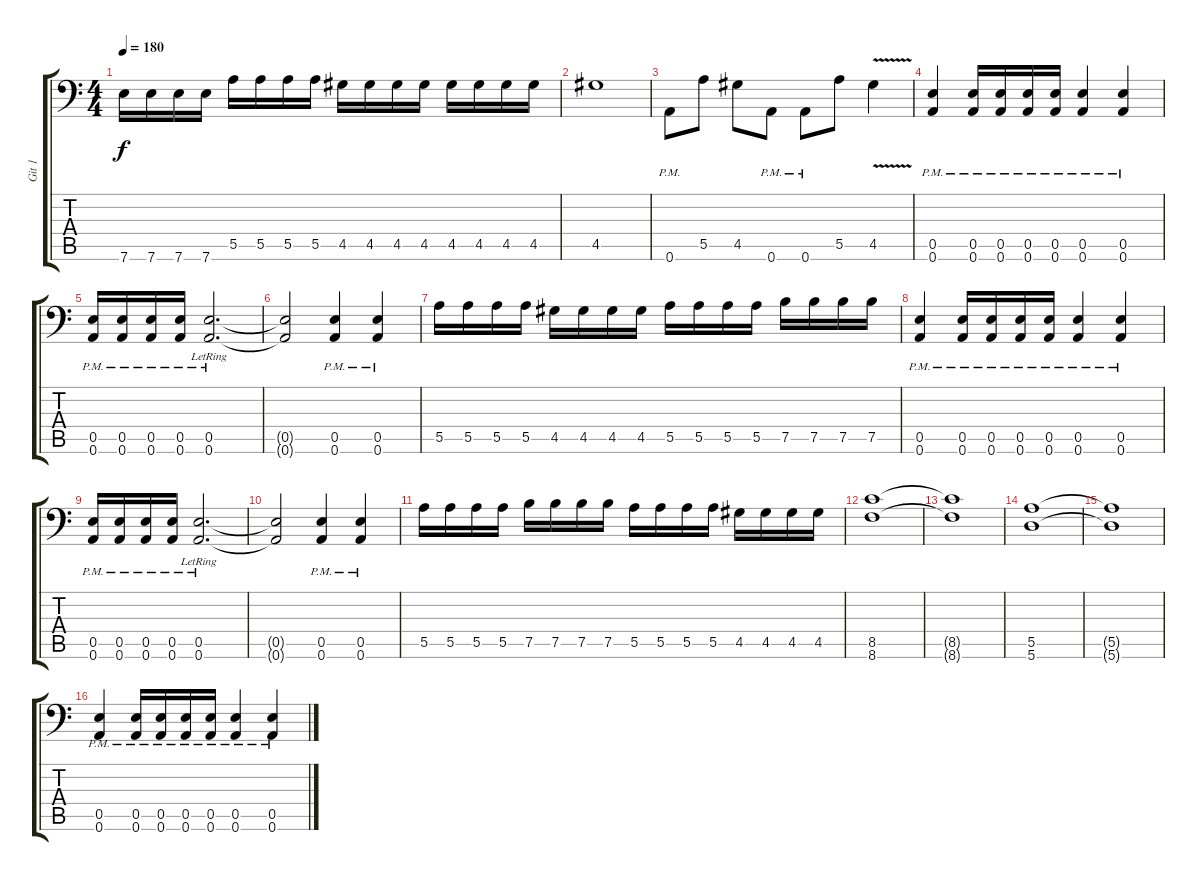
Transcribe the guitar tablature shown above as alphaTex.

\track ("Git 1" "Git 1") {instrument distortionguitar}
\staff {score tabs}
\tuning (B3 Gb3 D3 A2 E2 A1) {hide}
\ts (4 4)
\tempo 180
\clef f4
\ks c
7.6.16{dy f} 7.6.16 7.6.16 7.6.16 5.5.16 5.5.16 5.5.16 5.5.16 4.5.16 4.5.16 4.5.16 4.5.16 4.5.16 4.5.16 4.5.16 4.5.16 |
4.5.1 |
0.6{pm}.8 5.5.8 4.5.8 0.6{pm}.8 0.6{pm}.8 5.5.8 4.5{v}.4 |
(0.5{pm} 0.6{pm}).4 (0.5{pm} 0.6{pm}).16 (0.5{pm} 0.6{pm}).16 (0.5{pm} 0.6{pm}).16 (0.5{pm} 0.6{pm}).16 (0.5{pm} 0.6{pm}).4 (0.5{pm} 0.6{pm}).4 |
(0.5{pm} 0.6{pm}).16 (0.5{pm} 0.6{pm}).16 (0.5{pm} 0.6{pm}).16 (0.5{pm} 0.6{pm}).16 (0.5{pm lr} 0.6{pm lr}).2{d} |
(0.5{t} 0.6{t}).2 (0.5{pm} 0.6{pm}).4 (0.5{pm} 0.6{pm}).4 |
5.5.16 5.5.16 5.5.16 5.5.16 4.5.16 4.5.16 4.5.16 4.5.16 5.5.16 5.5.16 5.5.16 5.5.16 7.5.16 7.5.16 7.5.16 7.5.16 |
(0.5{pm} 0.6{pm}).4 (0.5{pm} 0.6{pm}).16 (0.5{pm} 0.6{pm}).16 (0.5{pm} 0.6{pm}).16 (0.5{pm} 0.6{pm}).16 (0.5{pm} 0.6{pm}).4 (0.5{pm} 0.6{pm}).4 |
(0.5{pm} 0.6{pm}).16 (0.5{pm} 0.6{pm}).16 (0.5{pm} 0.6{pm}).16 (0.5{pm} 0.6{pm}).16 (0.5{pm lr} 0.6{pm lr}).2{d} |
(0.5{t} 0.6{t}).2 (0.5{pm} 0.6{pm}).4 (0.5{pm} 0.6{pm}).4 |
5.5.16 5.5.16 5.5.16 5.5.16 7.5.16 7.5.16 7.5.16 7.5.16 5.5.16 5.5.16 5.5.16 5.5.16 4.5.16 4.5.16 4.5.16 4.5.16 |
(8.5 8.6).1 |
(8.5{t} 8.6{t}).1 |
(5.5 5.6).1 |
(5.5{t} 5.6{t}).1 |
(0.5{pm} 0.6{pm}).4 (0.5{pm} 0.6{pm}).16 (0.5{pm} 0.6{pm}).16 (0.5{pm} 0.6{pm}).16 (0.5{pm} 0.6{pm}).16 (0.5{pm} 0.6{pm}).4 (0.5{pm} 0.6{pm}).4
